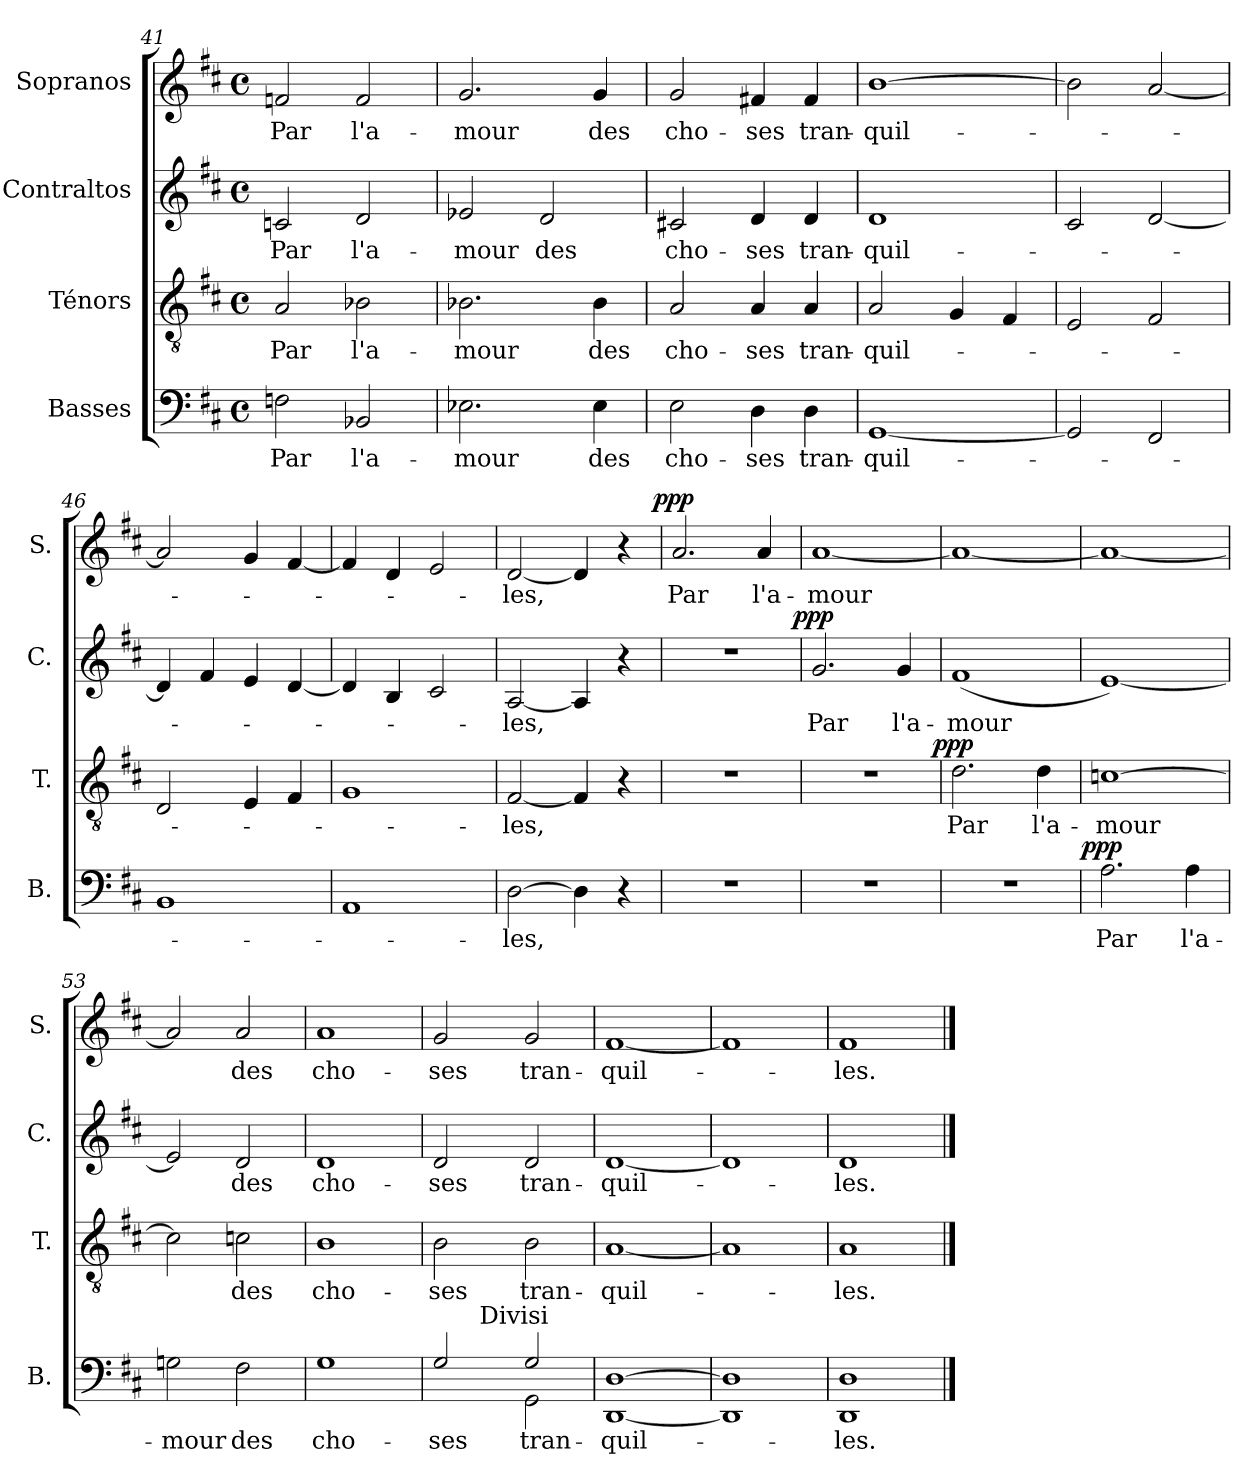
**kern	**text	**dynam	**kern	**text	**dynam	**kern	**text	**dynam	**kern	**text	**dynam
*part4	*part4	*part4	*part3	*part3	*part3	*part2	*part2	*part2	*part1	*part1	*part1
*staff4	*staff4	*staff4	*staff3	*staff3	*staff3	*staff2	*staff2	*staff2	*staff1	*staff1	*staff1
*I"Basses	*	*	*I"Ténors	*	*	*I"Contraltos	*	*	*I"Sopranos	*	*
*I'B.	*	*	*I'T.	*	*	*I'C.	*	*	*I'S.	*	*
!!LO:PB:g=z
*clefF4	*	*	*clefGv2	*	*	*clefG2	*	*	*clefG2	*	*
*k[f#c#]	*	*	*k[f#c#]	*	*	*k[f#c#]	*	*	*k[f#c#]	*	*
*D:	*	*	*D:	*	*	*D:	*	*	*D:	*	*
*M4/4	*	*	*M4/4	*	*	*M4/4	*	*	*M4/4	*	*
*met(c)	*	*	*met(c)	*	*	*met(c)	*	*	*met(c)	*	*
=41	=41	=41	=41	=41	=41	=41	=41	=41	=41	=41	=41
2Fn\	Par	.	2A/	Par	.	2cn/	Par	.	2fn/	Par	.
2BB-X/	l'a-	.	2B-X\	l'a-	.	2d/	l'a-	.	2f/	l'a-	.
=42	=42	=42	=42	=42	=42	=42	=42	=42	=42	=42	=42
2.E-X\	-mour	.	2.B-X\	-mour	.	2e-X/	-mour	.	2.g/	-mour	.
.	.	.	.	.	.	2d/	des	.	.	.	.
4E-\	des	.	4B-\	des	.	.	.	.	4g/	des	.
=43	=43	=43	=43	=43	=43	=43	=43	=43	=43	=43	=43
2E\	cho-	.	2A/	cho-	.	2c#X/	cho-	.	2g/	cho-	.
4D\	-ses	.	4A/	-ses	.	4d/	-ses	.	4f#X/	-ses	.
4D\	tran-	.	4A/	tran-	.	4d/	tran-	.	4f#/	tran-	.
=44	=44	=44	=44	=44	=44	=44	=44	=44	=44	=44	=44
[1GG	-quil-	.	2A/	-quil-	.	1d	-quil-	.	[1b	-quil-	.
.	.	.	4G/	.	.	.	.	.	.	.	.
.	.	.	4F#/	.	.	.	.	.	.	.	.
=45	=45	=45	=45	=45	=45	=45	=45	=45	=45	=45	=45
2GG/]	.	.	2E/	.	.	2c#/	.	.	2b\]	.	.
2FF#/	.	.	2F#/	.	.	[2d/	.	.	[2a/	.	.
=46	=46	=46	=46	=46	=46	=46	=46	=46	=46	=46	=46
1BB	.	.	2D/	.	.	4d/]	.	.	2a/]	.	.
.	.	.	.	.	.	4f#/	.	.	.	.	.
.	.	.	4E/	.	.	4e/	.	.	4g/	.	.
.	.	.	4F#/	.	.	[4d/	.	.	[4f#/	.	.
=47	=47	=47	=47	=47	=47	=47	=47	=47	=47	=47	=47
1AA	.	.	1G	.	.	4d/]	.	.	4f#/]	.	.
.	.	.	.	.	.	4B/	.	.	4d/	.	.
.	.	.	.	.	.	2c#/	.	.	2e/	.	.
=48	=48	=48	=48	=48	=48	=48	=48	=48	=48	=48	=48
[2D\	-les,	.	[2F#/	-les,	.	[2A/	-les,	.	[2d/	-les,	.
4D\]	.	.	4F#/]	.	.	4A/]	.	.	4d/]	.	.
4r	.	.	4r	.	.	4r	.	.	4r	.	.
!!LO:LB:g=z
=49	=49	=49	=49	=49	=49	=49	=49	=49	=49	=49	=49
!	!	!	!	!	!	!	!	!	!	!	!LO:DY:a:cj
1r	.	.	1r	.	.	1r	.	.	2.a/	Par	ppp
.	.	.	.	.	.	.	.	.	4a/	l'a-	.
=50	=50	=50	=50	=50	=50	=50	=50	=50	=50	=50	=50
!	!	!	!	!	!	!	!	!LO:DY:a:cj	!	!	!
1r	.	.	1r	.	.	2.g/	Par	ppp	[1a	-mour	.
.	.	.	.	.	.	4g/	l'a-	.	.	.	.
=51	=51	=51	=51	=51	=51	=51	=51	=51	=51	=51	=51
!	!	!	!	!	!LO:DY:a:cj	!	!	!	!	!	!
1r	.	.	2.d\	Par	ppp	(<1f#	-mour	.	1a_	.	.
.	.	.	4d\	l'a-	.	.	.	.	.	.	.
=52	=52	=52	=52	=52	=52	=52	=52	=52	=52	=52	=52
!	!	!LO:DY:a:cj	!	!	!	!	!	!	!	!	!
2.A\	Par	ppp	[1cn	-mour	.	[1e)	.	.	1a_	.	.
4A\	l'a-	.	.	.	.	.	.	.	.	.	.
=53	=53	=53	=53	=53	=53	=53	=53	=53	=53	=53	=53
2Gn\	-mour	.	2c\]	.	.	2e/]	.	.	2a/]	.	.
2F#\	des	.	2cn\	des	.	2d/	des	.	2a/	des	.
=54	=54	=54	=54	=54	=54	=54	=54	=54	=54	=54	=54
1G	cho-	.	1B	cho-	.	1d	cho-	.	1a	cho-	.
=55	=55	=55	=55	=55	=55	=55	=55	=55	=55	=55	=55
*^	*	*	*	*	*	*	*	*	*	*	*
*	*^	*	*	*	*	*	*	*	*	*	*	*
2G/	2ryy	4ryy	-ses	.	2B\	-ses	.	2d/	-ses	.	2g/	-ses	.
!	!	!LO:TX:a:t=Divisi	!	!	!	!	!	!	!	!	!	!	!
.	.	2.ryy	.	.	.	.	.	.	.	.	.	.	.
2G/	2GG\	.	tran-	.	2B\	tran-	.	2d/	tran-	.	2g/	tran-	.
*	*v	*v	*	*	*	*	*	*	*	*	*	*	*
=56	=56	=56	=56	=56	=56	=56	=56	=56	=56	=56	=56	=56
[1D	[1DD	-quil-	.	[1A	-quil-	.	[1d	-quil-	.	[1f#	-quil-	.
=57	=57	=57	=57	=57	=57	=57	=57	=57	=57	=57	=57	=57
1D]	1DD]	.	.	1A]	.	.	1d]	.	.	1f#]	.	.
=58	=58	=58	=58	=58	=58	=58	=58	=58	=58	=58	=58	=58
1D	1DD	-les.	.	1A	-les.	.	1d	-les.	.	1f#	-les.	.
*v	*v	*	*	*	*	*	*	*	*	*	*	*
==	==	==	==	==	==	==	==	==	==	==	==
*-	*-	*-	*-	*-	*-	*-	*-	*-	*-	*-	*-
